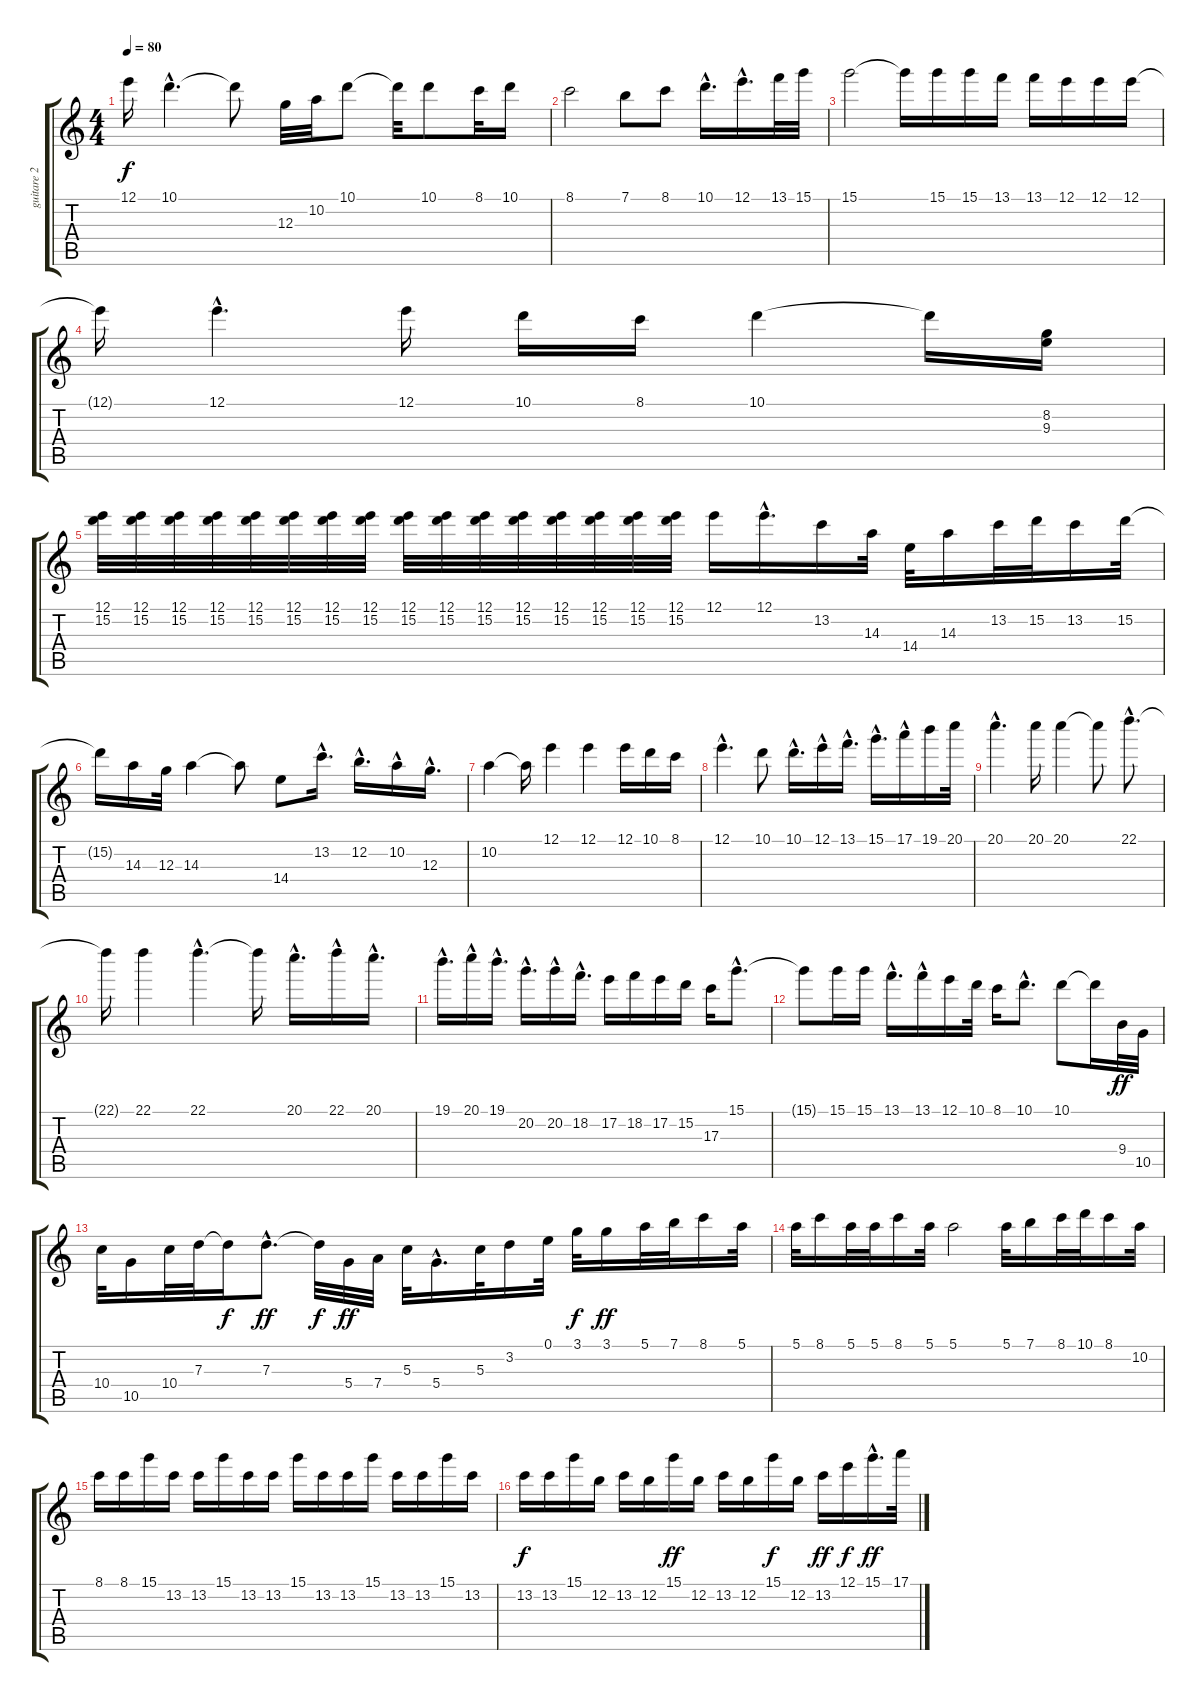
\track ("guitare 2" "guitare 2") {instrument overdrivenguitar}
\staff {score tabs}
\tuning (E4 B3 G3 D3 A2 E2) {hide}
\ts (4 4)
\tempo 80
\clef g2
\ks c
12.1.16{dy f} 10.1{hac}.4{d} 10.1{t}.8 12.3.32 10.2.32 10.1.8 10.1{t}.32 10.1.8 8.1.32 10.1.16 |
8.1.2 7.1.8 8.1.8 10.1{hac}.16{d} 12.1{hac}.16{d} 13.1.32 15.1.32 |
15.1.2 15.1{t}.16 15.1.16 15.1.16 13.1.16 13.1.16 12.1.16 12.1.16 12.1.16 |
12.1{t}.16 12.1{hac}.4{d} 12.1.16 10.1.16 8.1.16 10.1.4 10.1{t}.16 (8.2 9.3).16 |
(12.1 15.2).32 (12.1 15.2).32 (12.1 15.2).32 (12.1 15.2).32 (12.1 15.2).32 (12.1 15.2).32 (12.1 15.2).32 (12.1 15.2).32 (12.1 15.2).32 (12.1 15.2).32 (12.1 15.2).32 (12.1 15.2).32 (12.1 15.2).32 (12.1 15.2).32 (12.1 15.2).32 (12.1 15.2).32 12.1.16 12.1{hac}.16{d} 13.2.16 14.3.32 14.4.32 14.3.16 13.2.32 15.2.32 13.2.16 15.2.32 |
15.2{t}.16 14.3.16 12.3.32 14.3.4 14.3{t}.8 14.4.8 13.2{hac}.16{d} 12.2{hac}.16{d} 10.2{hac}.16 12.3{hac}.16{d} |
10.2.4 10.2{t}.16 12.1.4 12.1.4 12.1.16 10.1.16 8.1.16 |
12.1{hac}.4{d} 10.1.8 10.1{hac}.16{d} 12.1{hac}.16 13.1{hac}.16{d} 15.1{hac}.16{d} 17.1{hac}.16 19.1.16 20.1.32 |
20.1{hac}.4{d} 20.1.16 20.1.4 20.1{t}.8 22.1{hac}.8{d} |
22.1{t}.16 22.1.4 22.1{hac}.4{d} 22.1{t}.16 20.1{hac}.16{d} 22.1{hac}.16 20.1{hac}.16{d} |
19.1{hac}.16{d} 20.1{hac}.16 19.1{hac}.16{d} 20.2{hac}.16{d} 20.2{hac}.16 18.2{hac}.16{d} 17.2.16 18.2.16 17.2.16 15.2.16 17.3.16 15.1{hac}.8{d} |
15.1{t}.8 15.1.16 15.1.16 13.1{hac}.16{d} 13.1{hac}.16 12.1.16 10.1.32 8.1.16 10.1{hac}.8{d} 10.1.8 10.1{t}.16 9.4.32{dy ff} 10.5.32 |
10.4.32 10.5.16 10.4.32 7.3.32 7.3{t}.16{dy f} 7.3{hac}.8{d dy ff} 7.3{t}.32{dy f} 5.4.32{dy ff} 7.4.32 5.3.32 5.4{hac}.16{d} 5.3.32 3.2.16 0.1.32 3.1.32{dy f} 3.1.16{dy ff} 5.1.32 7.1.32 8.1.16 5.1.32 |
5.1.32 8.1.16 5.1.32 5.1.32 8.1.16 5.1.32 5.1.2 5.1.32 7.1.16 8.1.32 10.1.32 8.1.16 10.2.32 |
8.1.16 8.1.16 15.1.16 13.2.16 13.2.16 15.1.16 13.2.16 13.2.16 15.1.16 13.2.16 13.2.16 15.1.16 13.2.16 13.2.16 15.1.16 13.2.16 |
13.2.16{dy f} 13.2.16 15.1.16 12.2.16 13.2.16 12.2.16 15.1.16{dy ff} 12.2.16 13.2.16 12.2.16 15.1.16{dy f} 12.2.16 13.2.16{dy ff} 12.1.16{dy f} 15.1{hac}.16{d dy ff} 17.1.32
